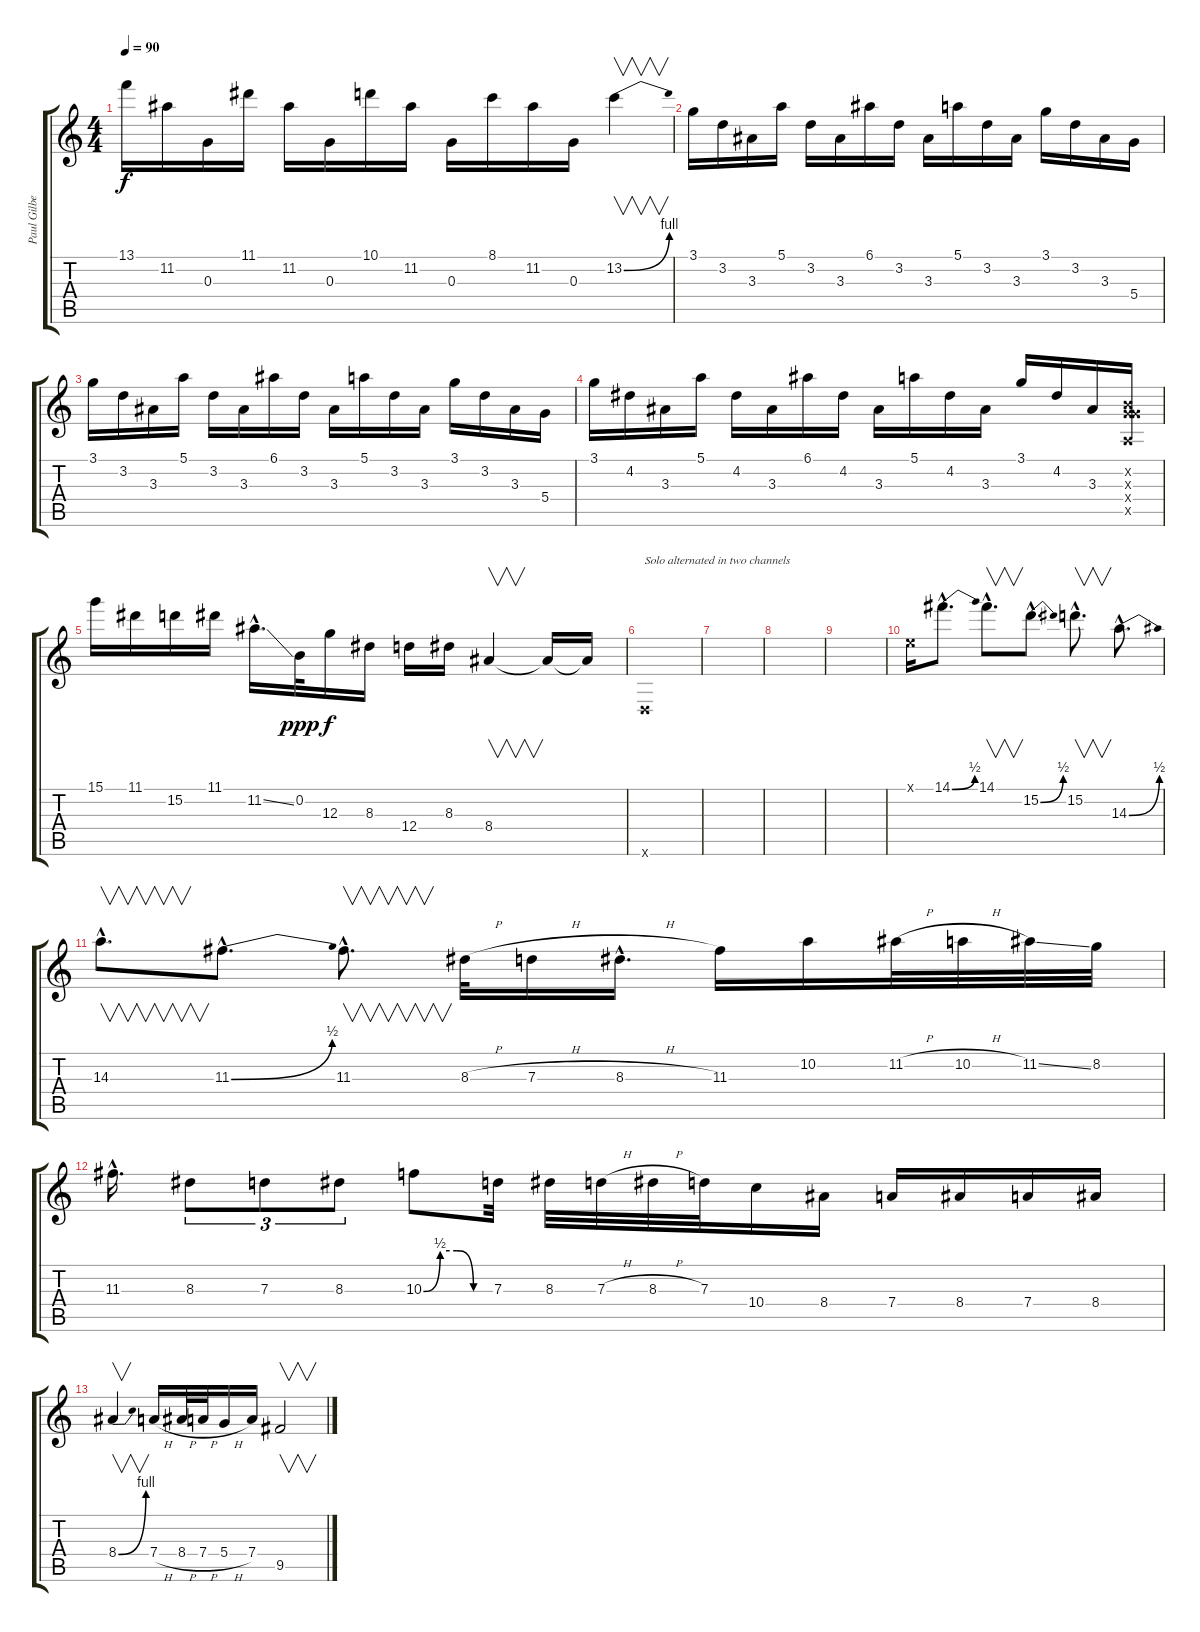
\track ("Paul Gilbert 2" "Paul Gilbe") {instrument distortionguitar}
\staff {score tabs}
\tuning (E4 B3 G3 D3 A2 D2) {hide}
\ts (4 4)
\tempo 90
\clef g2
\ks c
13.1.16{dy f} 11.2.16 0.3.16 11.1.16 11.2.16 0.3.16 10.1.16 11.2.16 0.3.16 8.1.16 11.2.16 0.3.16 13.2{be (bend 0 0 60 4)}.4{v} |
3.1.16 3.2.16 3.3.16 5.1.16 3.2.16 3.3.16 6.1.16 3.2.16 3.3.16 5.1.16 3.2.16 3.3.16 3.1.16 3.2.16 3.3.16 5.4.16 |
3.1.16 3.2.16 3.3.16 5.1.16 3.2.16 3.3.16 6.1.16 3.2.16 3.3.16 5.1.16 3.2.16 3.3.16 3.1.16 3.2.16 3.3.16 5.4.16 |
3.1.16 4.2.16 3.3.16 5.1.16 4.2.16 3.3.16 6.1.16 4.2.16 3.3.16 5.1.16 4.2.16 3.3.16 3.1.16 4.2.16 3.3.16 (0.2{x} 0.3{x} 5.4{x} 0.5{x}).16 |
15.1.16 11.1.16 15.2.16 11.1.16 11.2{ss hac}.16{d} 0.2.32{dy ppp} 12.3.16{dy f} 8.3.16 12.4.16 8.3.16 8.4.4{v} 8.4{t}.16 8.4{t}.16 |
0.6{x}.1{txt "Solo alternated in two channels"} |
|
|
|
0.1{x}.16 14.1{be (bend 0 0 60 2) hac}.8{d} 14.1{hac}.8{v d} 15.2{be (bend 0 0 60 2) hac}.8{d} 15.2{hac}.8{v d} 14.3{be (bend 0 0 60 2) hac}.8{d} |
14.3{hac}.8{v d} 11.3{be (bend 0 0 60 2) hac}.8{d} 11.3{hac}.8{v d} 8.3{h}.32 7.3{h}.16 8.3{h hac}.16{d} 11.3.16 10.2.16 11.2{h}.32 10.2{h}.32 11.2{ss}.32 8.2.32 |
11.3{hac}.16{d} 8.3.8{tu (3 2)} 7.3.8{tu (3 2)} 8.3.8{tu (3 2)} 10.3{be (custom 0 0 15 2 30 2 45 0 60 0)}.8 7.3.32 8.3.32 7.3{h}.32 8.3{h}.32 7.3.32 10.4.16 8.4.16 7.4.16 8.4.16 7.4.16 8.4.16 |
8.4{be (bend 0 0 60 4)}.4{v} 7.4{h}.16 8.4{h}.32 7.4{h}.32 5.4{h}.16 7.4.16 9.5.2{v}
